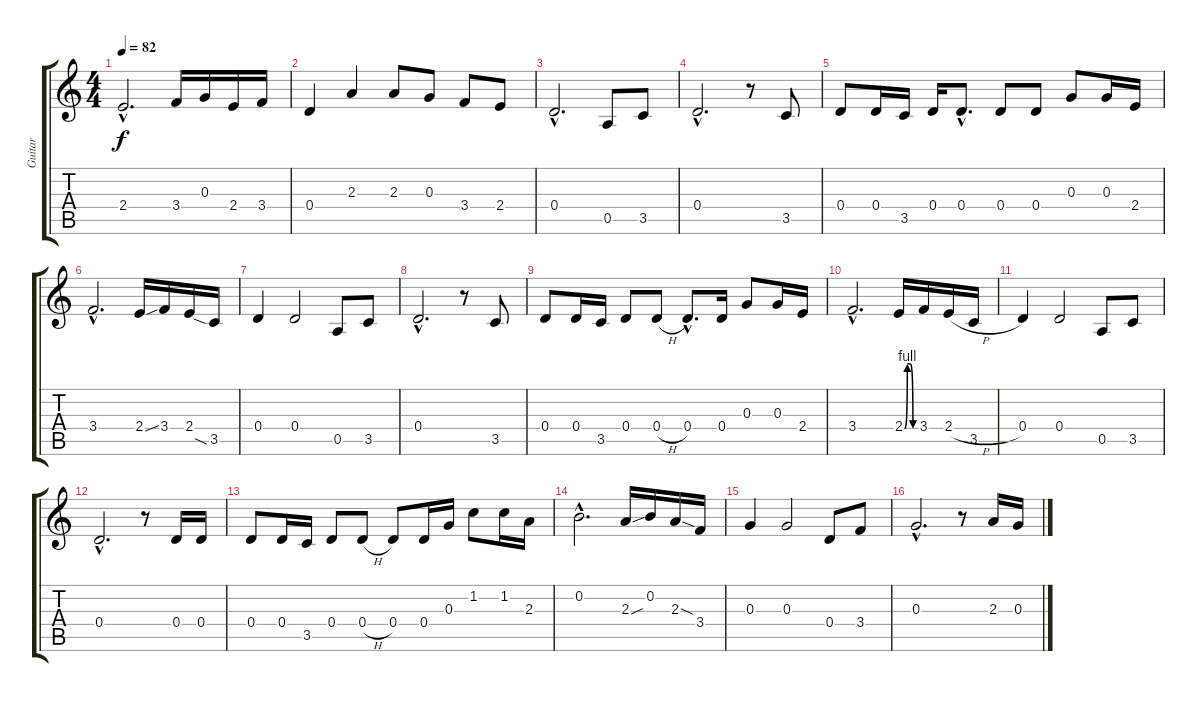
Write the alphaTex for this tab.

\track ("Guitar" "Guitar") {instrument acousticguitarnylon}
\staff {score tabs}
\tuning (E4 B3 G3 D3 A2 E2) {hide}
\ts (4 4)
\tempo 82
\clef g2
\ks c
2.4{hac}.2{d dy f} 3.4.16 0.3.16 2.4.16 3.4.16 |
0.4.4 2.3.4 2.3.8 0.3.8 3.4.8 2.4.8 |
0.4{hac}.2{d} 0.5.8 3.5.8 |
0.4{hac}.2{d} r.8 3.5.8 |
0.4.8 0.4.16 3.5.16 0.4.16 0.4{hac}.8{d} 0.4.8 0.4.8 0.3.8 0.3.16 2.4.16 |
3.4{hac}.2{d} 2.4{ss}.16 3.4.16 2.4.16 3.5{sia}.16 |
0.4.4 0.4.2 0.5.8 3.5.8 |
0.4{hac}.2{d} r.8 3.5.8 |
0.4.8 0.4.16 3.5.16 0.4.8 0.4{h}.8 0.4{hac}.8{d} 0.4.16 0.3.8 0.3.16 2.4.16 |
3.4{hac}.2{d} 2.4{be (custom 0 0 15 4 30 4 45 0 60 0)}.16 3.4.16 2.4{h}.16 3.5.16 |
0.4.4 0.4.2 0.5.8 3.5.8 |
0.4{hac}.2{d} r.8 0.4.16 0.4.16 |
0.4.8 0.4.16 3.5.16 0.4.8 0.4{h}.8 0.4.8 0.4.16 0.3.16 1.2.8 1.2.16 2.3.16 |
0.2{hac}.2{d} 2.3{sou}.16 0.2.16 2.3{sod}.16 3.4.16 |
0.3.4 0.3.2 0.4.8 3.4.8 |
0.3{hac}.2{d} r.8 2.3.16 0.3.16
